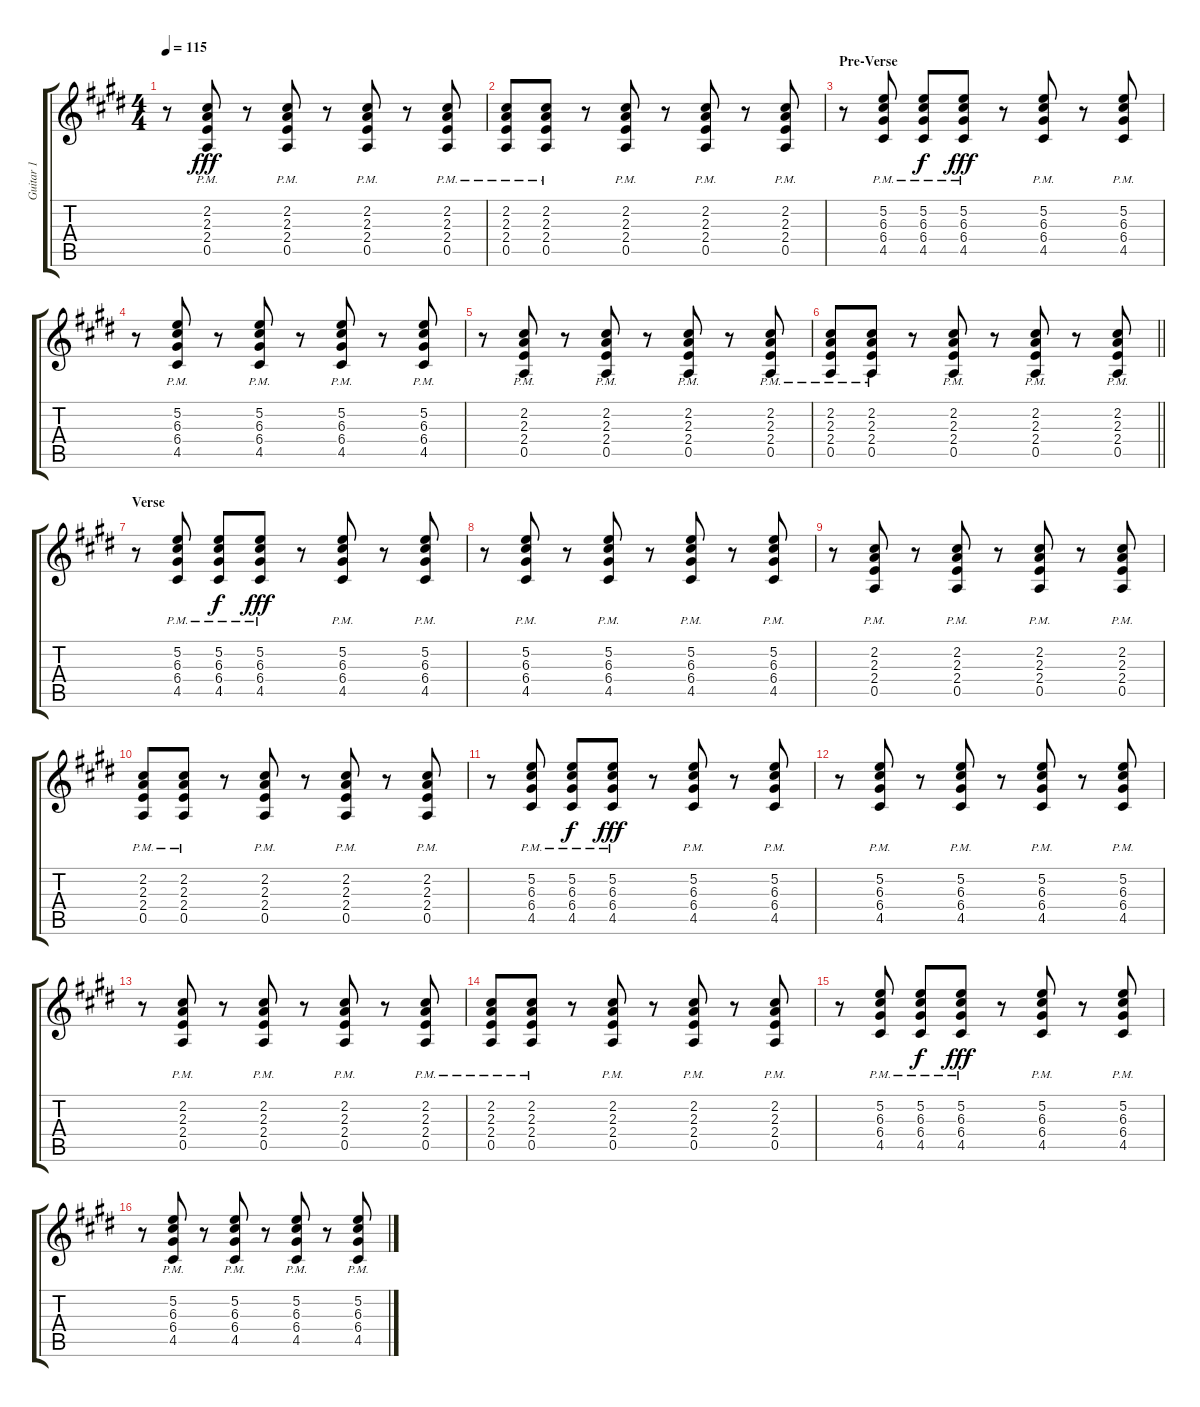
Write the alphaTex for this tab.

\track ("Guitar 1" "Guitar 1") {instrument electricguitarjazz}
\staff {score tabs}
\tuning (E4 B3 G3 D3 A2 E2) {hide}
\ts (4 4)
\tempo 115
\clef g2
\ks c#minor
r.8{dy fff} (2.2{pm} 2.3{pm} 2.4{pm} 0.5{pm}).8 r.8 (2.2{pm} 2.3{pm} 2.4{pm} 0.5{pm}).8 r.8 (2.2{pm} 2.3{pm} 2.4{pm} 0.5{pm}).8 r.8 (2.2{pm} 2.3{pm} 2.4{pm} 0.5{pm}).8 |
(2.2{pm} 2.3{pm} 2.4{pm} 0.5{pm}).8 (2.2{pm} 2.3{pm} 2.4{pm} 0.5{pm}).8 r.8 (2.2{pm} 2.3{pm} 2.4{pm} 0.5{pm}).8 r.8 (2.2{pm} 2.3{pm} 2.4{pm} 0.5{pm}).8 r.8 (2.2{pm} 2.3{pm} 2.4{pm} 0.5{pm}).8 |
\section ("" "Pre-Verse")
r.8 (5.2{pm} 6.3{pm} 6.4{pm} 4.5{pm}).8 (5.2{pm} 6.3{pm} 6.4{pm} 4.5{pm}).8{dy f} (5.2{pm} 6.3{pm} 6.4{pm} 4.5{pm}).8{dy fff} r.8 (5.2{pm} 6.3{pm} 6.4{pm} 4.5{pm}).8 r.8 (5.2{pm} 6.3{pm} 6.4{pm} 4.5{pm}).8 |
r.8 (5.2{pm} 6.3{pm} 6.4{pm} 4.5{pm}).8 r.8 (5.2{pm} 6.3{pm} 6.4{pm} 4.5{pm}).8 r.8 (5.2{pm} 6.3{pm} 6.4{pm} 4.5{pm}).8 r.8 (5.2{pm} 6.3{pm} 6.4{pm} 4.5{pm}).8 |
r.8 (2.2{pm} 2.3{pm} 2.4{pm} 0.5{pm}).8 r.8 (2.2{pm} 2.3{pm} 2.4{pm} 0.5{pm}).8 r.8 (2.2{pm} 2.3{pm} 2.4{pm} 0.5{pm}).8 r.8 (2.2{pm} 2.3{pm} 2.4{pm} 0.5{pm}).8 |
\barLineRight lightlight
(2.2{pm} 2.3{pm} 2.4{pm} 0.5{pm}).8 (2.2{pm} 2.3{pm} 2.4{pm} 0.5{pm}).8 r.8 (2.2{pm} 2.3{pm} 2.4{pm} 0.5{pm}).8 r.8 (2.2{pm} 2.3{pm} 2.4{pm} 0.5{pm}).8 r.8 (2.2{pm} 2.3{pm} 2.4{pm} 0.5{pm}).8 |
\section ("" "Verse")
r.8 (5.2{pm} 6.3{pm} 6.4{pm} 4.5{pm}).8 (5.2{pm} 6.3{pm} 6.4{pm} 4.5{pm}).8{dy f} (5.2{pm} 6.3{pm} 6.4{pm} 4.5{pm}).8{dy fff} r.8 (5.2{pm} 6.3{pm} 6.4{pm} 4.5{pm}).8 r.8 (5.2{pm} 6.3{pm} 6.4{pm} 4.5{pm}).8 |
r.8 (5.2{pm} 6.3{pm} 6.4{pm} 4.5{pm}).8 r.8 (5.2{pm} 6.3{pm} 6.4{pm} 4.5{pm}).8 r.8 (5.2{pm} 6.3{pm} 6.4{pm} 4.5{pm}).8 r.8 (5.2{pm} 6.3{pm} 6.4{pm} 4.5{pm}).8 |
r.8 (2.2{pm} 2.3{pm} 2.4{pm} 0.5{pm}).8 r.8 (2.2{pm} 2.3{pm} 2.4{pm} 0.5{pm}).8 r.8 (2.2{pm} 2.3{pm} 2.4{pm} 0.5{pm}).8 r.8 (2.2{pm} 2.3{pm} 2.4{pm} 0.5{pm}).8 |
(2.2{pm} 2.3{pm} 2.4{pm} 0.5{pm}).8 (2.2{pm} 2.3{pm} 2.4{pm} 0.5{pm}).8 r.8 (2.2{pm} 2.3{pm} 2.4{pm} 0.5{pm}).8 r.8 (2.2{pm} 2.3{pm} 2.4{pm} 0.5{pm}).8 r.8 (2.2{pm} 2.3{pm} 2.4{pm} 0.5{pm}).8 |
r.8 (5.2{pm} 6.3{pm} 6.4{pm} 4.5{pm}).8 (5.2{pm} 6.3{pm} 6.4{pm} 4.5{pm}).8{dy f} (5.2{pm} 6.3{pm} 6.4{pm} 4.5{pm}).8{dy fff} r.8 (5.2{pm} 6.3{pm} 6.4{pm} 4.5{pm}).8 r.8 (5.2{pm} 6.3{pm} 6.4{pm} 4.5{pm}).8 |
r.8 (5.2{pm} 6.3{pm} 6.4{pm} 4.5{pm}).8 r.8 (5.2{pm} 6.3{pm} 6.4{pm} 4.5{pm}).8 r.8 (5.2{pm} 6.3{pm} 6.4{pm} 4.5{pm}).8 r.8 (5.2{pm} 6.3{pm} 6.4{pm} 4.5{pm}).8 |
r.8 (2.2{pm} 2.3{pm} 2.4{pm} 0.5{pm}).8 r.8 (2.2{pm} 2.3{pm} 2.4{pm} 0.5{pm}).8 r.8 (2.2{pm} 2.3{pm} 2.4{pm} 0.5{pm}).8 r.8 (2.2{pm} 2.3{pm} 2.4{pm} 0.5{pm}).8 |
(2.2{pm} 2.3{pm} 2.4{pm} 0.5{pm}).8 (2.2{pm} 2.3{pm} 2.4{pm} 0.5{pm}).8 r.8 (2.2{pm} 2.3{pm} 2.4{pm} 0.5{pm}).8 r.8 (2.2{pm} 2.3{pm} 2.4{pm} 0.5{pm}).8 r.8 (2.2{pm} 2.3{pm} 2.4{pm} 0.5{pm}).8 |
r.8 (5.2{pm} 6.3{pm} 6.4{pm} 4.5{pm}).8 (5.2{pm} 6.3{pm} 6.4{pm} 4.5{pm}).8{dy f} (5.2{pm} 6.3{pm} 6.4{pm} 4.5{pm}).8{dy fff} r.8 (5.2{pm} 6.3{pm} 6.4{pm} 4.5{pm}).8 r.8 (5.2{pm} 6.3{pm} 6.4{pm} 4.5{pm}).8 |
r.8 (5.2{pm} 6.3{pm} 6.4{pm} 4.5{pm}).8 r.8 (5.2{pm} 6.3{pm} 6.4{pm} 4.5{pm}).8 r.8 (5.2{pm} 6.3{pm} 6.4{pm} 4.5{pm}).8 r.8 (5.2{pm} 6.3{pm} 6.4{pm} 4.5{pm}).8
